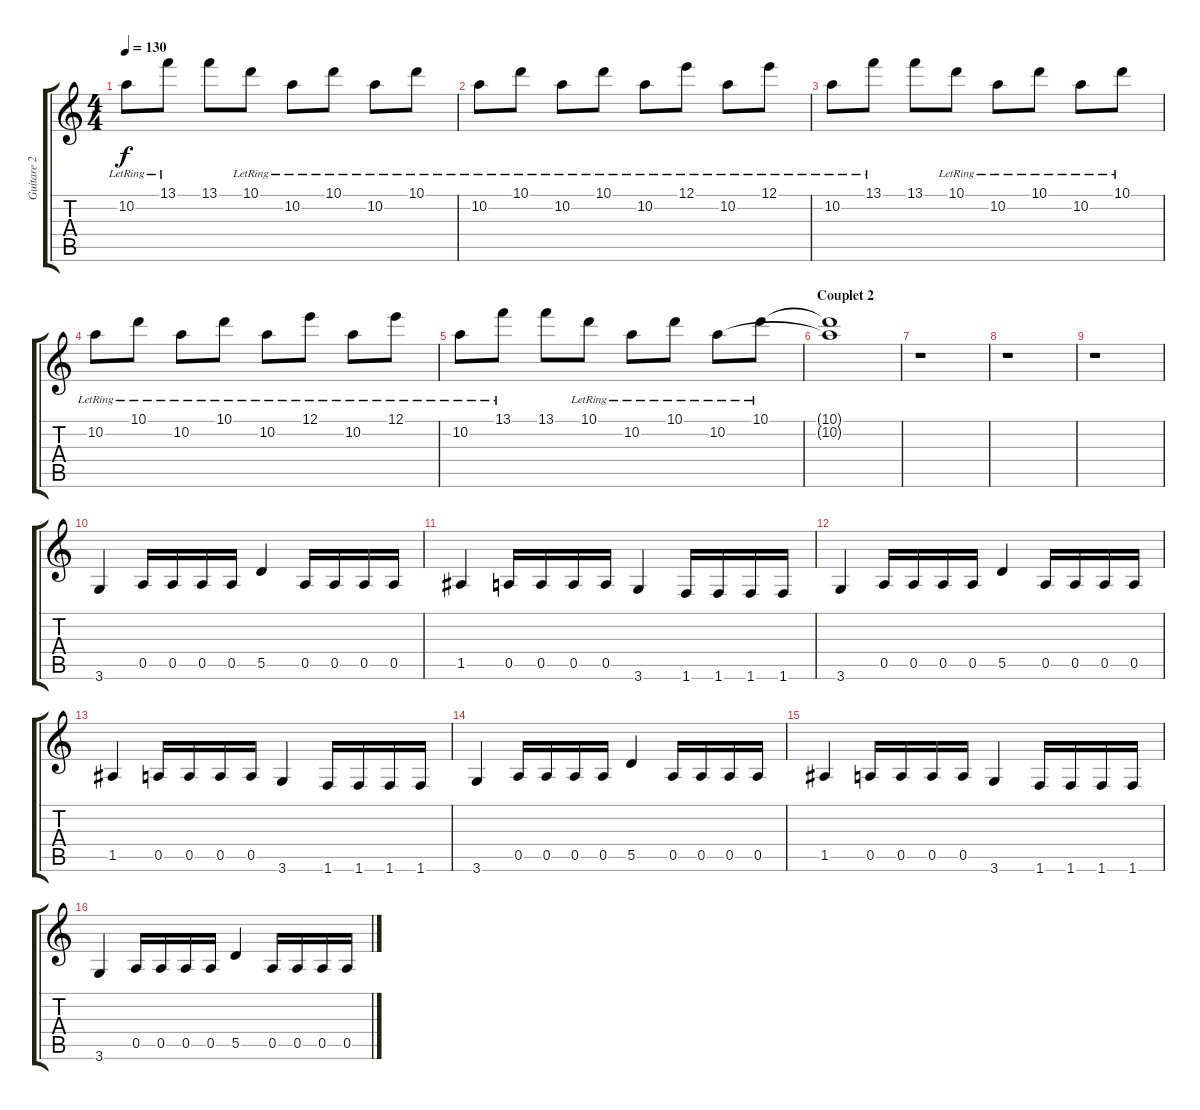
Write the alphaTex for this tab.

\track ("Guitare 2" "Guitare 2") {instrument electricguitarmuted}
\staff {score tabs}
\tuning (E4 B3 G3 D3 A2 E2) {hide}
\ts (4 4)
\tempo 130
\clef g2
\ks c
10.2{lr}.8{dy f} 13.1{lr}.8 13.1.8 10.1{lr}.8 10.2{lr}.8 10.1{lr}.8 10.2{lr}.8 10.1{lr}.8 |
10.2{lr}.8 10.1{lr}.8 10.2{lr}.8 10.1{lr}.8 10.2{lr}.8 12.1{lr}.8 10.2{lr}.8 12.1{lr}.8 |
10.2{lr}.8 13.1{lr}.8 13.1.8 10.1{lr}.8 10.2{lr}.8 10.1{lr}.8 10.2{lr}.8 10.1{lr}.8 |
10.2{lr}.8 10.1{lr}.8 10.2{lr}.8 10.1{lr}.8 10.2{lr}.8 12.1{lr}.8 10.2{lr}.8 12.1{lr}.8 |
10.2{lr}.8 13.1{lr}.8 13.1.8 10.1{lr}.8 10.2{lr}.8 10.1{lr}.8 10.2{lr}.8 10.1{lr}.8 |
\section ("" "Couplet 2")
(10.1{t} 10.2{t}).1 |
r.1 |
r.1 |
r.1 |
3.6.4{volume 12 instrument acousticguitarsteel} 0.5.16 0.5.16 0.5.16 0.5.16 5.5.4 0.5.16 0.5.16 0.5.16 0.5.16 |
1.5.4 0.5.16 0.5.16 0.5.16 0.5.16 3.6.4 1.6.16 1.6.16 1.6.16 1.6.16 |
3.6.4 0.5.16 0.5.16 0.5.16 0.5.16 5.5.4 0.5.16 0.5.16 0.5.16 0.5.16 |
1.5.4 0.5.16 0.5.16 0.5.16 0.5.16 3.6.4 1.6.16 1.6.16 1.6.16 1.6.16 |
3.6.4 0.5.16 0.5.16 0.5.16 0.5.16 5.5.4 0.5.16 0.5.16 0.5.16 0.5.16 |
1.5.4 0.5.16 0.5.16 0.5.16 0.5.16 3.6.4 1.6.16 1.6.16 1.6.16 1.6.16 |
3.6.4 0.5.16 0.5.16 0.5.16 0.5.16 5.5.4 0.5.16 0.5.16 0.5.16 0.5.16
